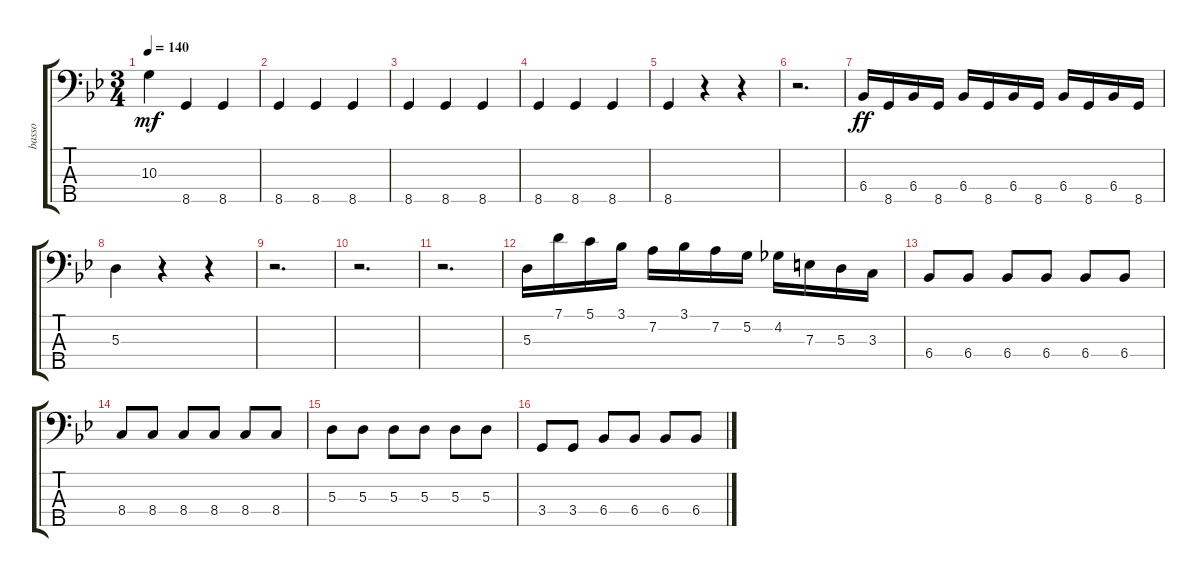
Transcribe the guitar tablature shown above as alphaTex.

\track ("basso" "basso") {instrument electricbassfinger}
\staff {score tabs}
\tuning (G2 D2 A1 E1 B0) {hide}
\ts (3 4)
\tempo 140
\clef f4
\ks gminor
10.3.4{dy mf} 8.5.4 8.5.4 |
8.5.4 8.5.4 8.5.4 |
8.5.4 8.5.4 8.5.4 |
8.5.4 8.5.4 8.5.4 |
8.5.4 r.4 r.4 |
r.2{d} |
6.4.16{dy ff} 8.5.16 6.4.16 8.5.16 6.4.16 8.5.16 6.4.16 8.5.16 6.4.16 8.5.16 6.4.16 8.5.16 |
5.3.4 r.4 r.4 |
r.2{d} |
r.2{d} |
r.2{d} |
5.3.16 7.1.16 5.1.16 3.1.16 7.2.16 3.1.16 7.2.16 5.2.16 4.2.16 7.3.16 5.3.16 3.3.16 |
6.4.8 6.4.8 6.4.8 6.4.8 6.4.8 6.4.8 |
8.4.8 8.4.8 8.4.8 8.4.8 8.4.8 8.4.8 |
5.3.8 5.3.8 5.3.8 5.3.8 5.3.8 5.3.8 |
3.4.8 3.4.8 6.4.8 6.4.8 6.4.8 6.4.8
